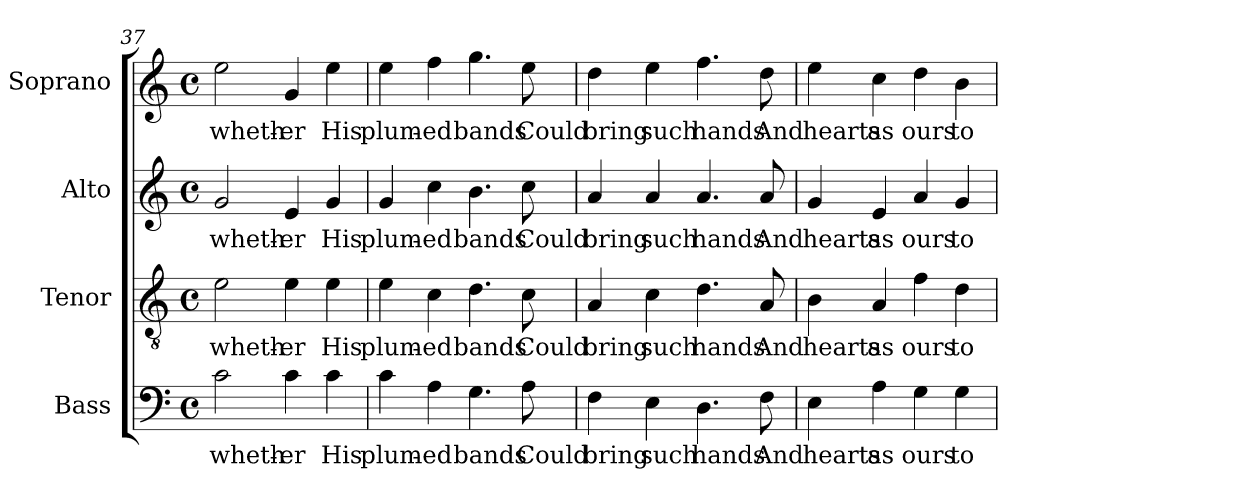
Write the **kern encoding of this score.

**kern	**text	**kern	**text	**kern	**text	**kern	**text
*part4	*part4	*part3	*part3	*part2	*part2	*part1	*part1
*staff4	*staff4	*staff3	*staff3	*staff2	*staff2	*staff1	*staff1
*I"Bass	*	*I"Tenor	*	*I"Alto	*	*I"Soprano	*
*I'B.	*	*I'T.	*	*I'A.	*	*I'S.	*
*clefF4	*	*clefGv2	*	*clefG2	*	*clefG2	*
*	*	*ITrd7c12	*	*	*	*	*
*k[]	*	*k[]	*	*k[]	*	*k[]	*
*C:	*	*C:	*	*C:	*	*C:	*
*M4/4	*	*M4/4	*	*M4/4	*	*M4/4	*
*met(c)	*	*met(c)	*	*met(c)	*	*met(c)	*
=37	=37	=37	=37	=37	=37	=37	=37
!	!LO:LY:b:color=#000000	!	!	!	!	!	!
!	!	!	!LO:LY:b:color=#000000	!	!	!	!
!	!	!	!	!	!LO:LY:b:color=#000000	!	!
!	!	!	!	!	!	!	!LO:LY:b:color=#000000
2ci\	wheth-	2Ei\	wheth-	2gi/	wheth-	2eei\	wheth-
!	!LO:LY:b:color=#000000	!	!	!	!	!	!
!	!	!	!LO:LY:b:color=#000000	!	!	!	!
!	!	!	!	!	!LO:LY:b:color=#000000	!	!
!	!	!	!	!	!	!	!LO:LY:b:color=#000000
4ci\	-er	4Ei\	-er	4ei/	-er	4gi/	-er
!	!LO:LY:b:color=#000000	!	!	!	!	!	!
!	!	!	!LO:LY:b:color=#000000	!	!	!	!
!	!	!	!	!	!LO:LY:b:color=#000000	!	!
!	!	!	!	!	!	!	!LO:LY:b:color=#000000
4ci\	His	4Ei\	His	4gi/	His	4eei\	His
=38	=38	=38	=38	=38	=38	=38	=38
!	!LO:LY:b:color=#000000	!	!	!	!	!	!
!	!	!	!LO:LY:b:color=#000000	!	!	!	!
!	!	!	!	!	!LO:LY:b:color=#000000	!	!
!	!	!	!	!	!	!	!LO:LY:b:color=#000000
4ci\	plum-	4Ei\	plum-	4gi/	plum-	4eei\	plum-
!	!LO:LY:b:color=#000000	!	!	!	!	!	!
!	!	!	!LO:LY:b:color=#000000	!	!	!	!
!	!	!	!	!	!LO:LY:b:color=#000000	!	!
!	!	!	!	!	!	!	!LO:LY:b:color=#000000
4Ai\	-ed	4Ci\	-ed	4cci\	-ed	4ffi\	-ed
!	!LO:LY:b:color=#000000	!	!	!	!	!	!
!	!	!	!LO:LY:b:color=#000000	!	!	!	!
!	!	!	!	!	!LO:LY:b:color=#000000	!	!
!	!	!	!	!	!	!	!LO:LY:b:color=#000000
4.Gi\	bands	4.Di\	bands	4.bi\	bands	4.ggi\	bands
!	!LO:LY:b:color=#000000	!	!	!	!	!	!
!	!	!	!LO:LY:b:color=#000000	!	!	!	!
!	!	!	!	!	!LO:LY:b:color=#000000	!	!
!	!	!	!	!	!	!	!LO:LY:b:color=#000000
8Ai\	Could	8Ci\	Could	8cci\	Could	8eei\	Could
!!LO:LB:g=z
=39	=39	=39	=39	=39	=39	=39	=39
!	!LO:LY:b:color=#000000	!	!	!	!	!	!
!	!	!	!LO:LY:b:color=#000000	!	!	!	!
!	!	!	!	!	!LO:LY:b:color=#000000	!	!
!	!	!	!	!	!	!	!LO:LY:b:color=#000000
4Fi\	bring	4AAi/	bring	4ai/	bring	4ddi\	bring
!	!LO:LY:b:color=#000000	!	!	!	!	!	!
!	!	!	!LO:LY:b:color=#000000	!	!	!	!
!	!	!	!	!	!LO:LY:b:color=#000000	!	!
!	!	!	!	!	!	!	!LO:LY:b:color=#000000
4Ei\	such	4Ci\	such	4ai/	such	4eei\	such
!	!LO:LY:b:color=#000000	!	!	!	!	!	!
!	!	!	!LO:LY:b:color=#000000	!	!	!	!
!	!	!	!	!	!LO:LY:b:color=#000000	!	!
!	!	!	!	!	!	!	!LO:LY:b:color=#000000
4.Di\	hands	4.Di\	hands	4.ai/	hands	4.ffi\	hands
!	!LO:LY:b:color=#000000	!	!	!	!	!	!
!	!	!	!LO:LY:b:color=#000000	!	!	!	!
!	!	!	!	!	!LO:LY:b:color=#000000	!	!
!	!	!	!	!	!	!	!LO:LY:b:color=#000000
8Fi\	And	8AAi/	And	8ai/	And	8ddi\	And
=40	=40	=40	=40	=40	=40	=40	=40
!	!LO:LY:b:color=#000000	!	!	!	!	!	!
!	!	!	!LO:LY:b:color=#000000	!	!	!	!
!	!	!	!	!	!LO:LY:b:color=#000000	!	!
!	!	!	!	!	!	!	!LO:LY:b:color=#000000
4Ei\	hearts	4BBi\	hearts	4gi/	hearts	4eei\	hearts
!	!LO:LY:b:color=#000000	!	!	!	!	!	!
!	!	!	!LO:LY:b:color=#000000	!	!	!	!
!	!	!	!	!	!LO:LY:b:color=#000000	!	!
!	!	!	!	!	!	!	!LO:LY:b:color=#000000
4Ai\	as	4AAi/	as	4ei/	as	4cci\	as
!	!LO:LY:b:color=#000000	!	!	!	!	!	!
!	!	!	!LO:LY:b:color=#000000	!	!	!	!
!	!	!	!	!	!LO:LY:b:color=#000000	!	!
!	!	!	!	!	!	!	!LO:LY:b:color=#000000
4Gi\	ours	4Fi\	ours	4ai/	ours	4ddi\	ours
!	!LO:LY:b:color=#000000	!	!	!	!	!	!
!	!	!	!LO:LY:b:color=#000000	!	!	!	!
!	!	!	!	!	!LO:LY:b:color=#000000	!	!
!	!	!	!	!	!	!	!LO:LY:b:color=#000000
4Gi\	to-	4Di\	to-	4gi/	to	4bi\	to-
=	=	=	=	=	=	=	=
*-	*-	*-	*-	*-	*-	*-	*-
